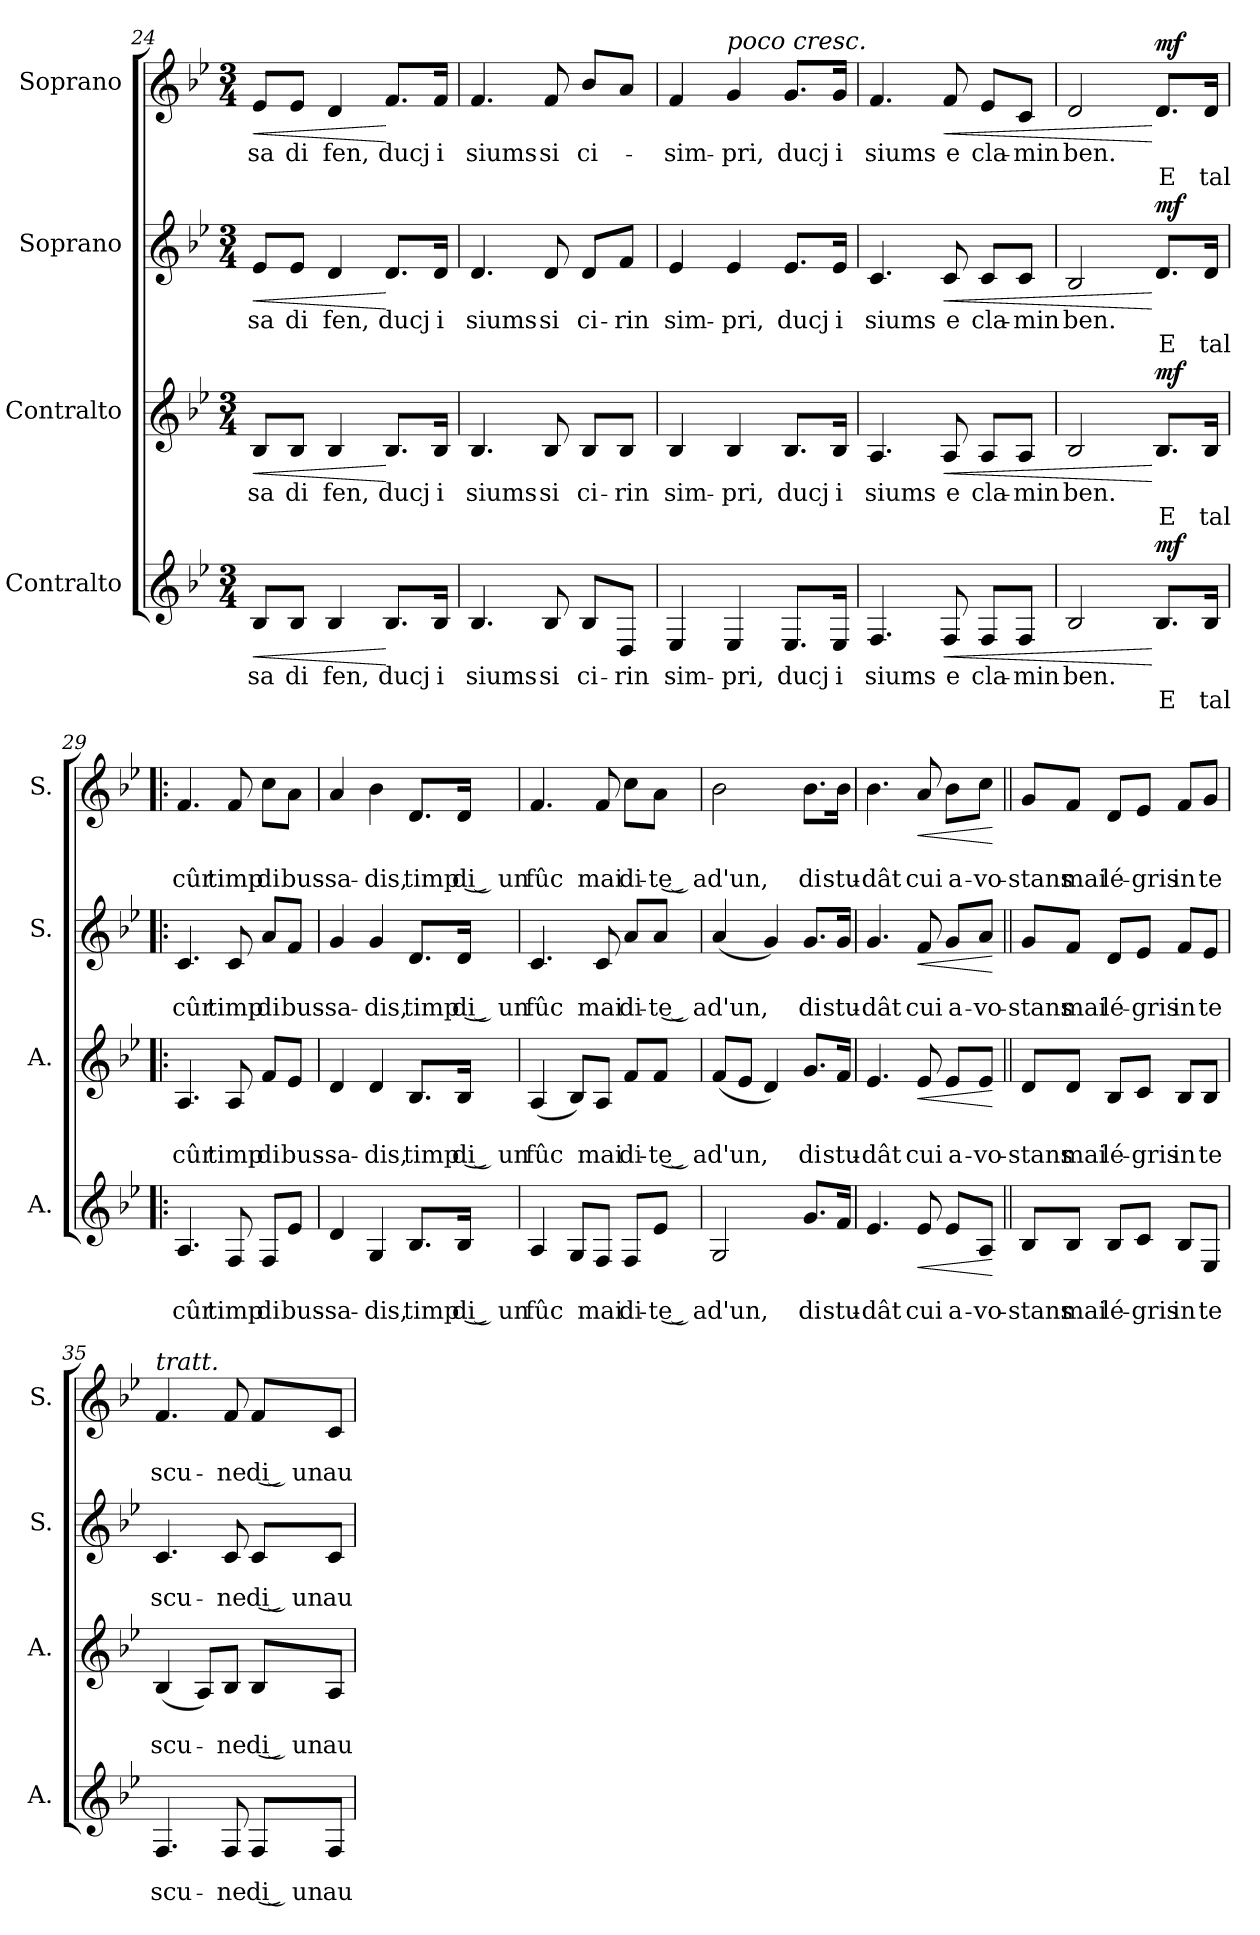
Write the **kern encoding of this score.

**kern	**text	**text	**dynam	**kern	**text	**text	**dynam	**kern	**text	**text	**dynam	**kern	**text	**text	**dynam
*part4	*part4	*part4	*part4	*part3	*part3	*part3	*part3	*part2	*part2	*part2	*part2	*part1	*part1	*part1	*part1
*staff4	*staff4	*staff4	*staff4	*staff3	*staff3	*staff3	*staff3	*staff2	*staff2	*staff2	*staff2	*staff1	*staff1	*staff1	*staff1
*I"Contralto	*	*	*	*I"Contralto	*	*	*	*I"Soprano	*	*	*	*I"Soprano	*	*	*
*I'A.	*	*	*	*I'A.	*	*	*	*I'S.	*	*	*	*I'S.	*	*	*
*clefG2	*	*	*	*clefG2	*	*	*	*clefG2	*	*	*	*clefG2	*	*	*
*k[b-e-]	*	*	*	*k[b-e-]	*	*	*	*k[b-e-]	*	*	*	*k[b-e-]	*	*	*
*M3/4	*	*	*	*M3/4	*	*	*	*M3/4	*	*	*	*M3/4	*	*	*
=24	=24	=24	=24	=24	=24	=24	=24	=24	=24	=24	=24	=24	=24	=24	=24
!	!LO:LY:b	!	!LO:HP:b	!	!LO:LY:b	!	!LO:HP:b	!	!LO:LY:b	!	!LO:HP:b	!	!LO:LY:b	!	!LO:HP:b
8B-/L	sa	.	<	8B-/L	sa	.	<	8e-/L	sa	.	<	8e-/L	sa	.	<
!	!LO:LY:b	!	!	!	!LO:LY:b	!	!	!	!LO:LY:b	!	!	!	!LO:LY:b	!	!
8B-/J	di	.	.	8B-/J	di	.	.	8e-/J	di	.	.	8e-/J	di	.	.
!	!LO:LY:b	!	!	!	!LO:LY:b	!	!	!	!LO:LY:b	!	!	!	!LO:LY:b	!	!
4B-/	fen,	.	.	4B-/	fen,	.	.	4d/	fen,	.	.	4d/	fen,	.	.
!	!LO:LY:b	!	!	!	!LO:LY:b	!	!	!	!LO:LY:b	!	!	!	!LO:LY:b	!	!
8.B-/L	ducj	.	[	8.B-/L	ducj	.	[	8.d/L	ducj	.	[	8.f/L	ducj	.	[
!	!LO:LY:b	!	!	!	!LO:LY:b	!	!	!	!LO:LY:b	!	!	!	!LO:LY:b	!	!
16B-/Jk	i	.	.	16B-/Jk	i	.	.	16d/Jk	i	.	.	16f/Jk	i	.	.
=25	=25	=25	=25	=25	=25	=25	=25	=25	=25	=25	=25	=25	=25	=25	=25
!	!LO:LY:b	!	!	!	!LO:LY:b	!	!	!	!LO:LY:b	!	!	!	!LO:LY:b	!	!
4.B-/	siums	.	.	4.B-/	siums	.	.	4.d/	siums	.	.	4.f/	siums	.	.
!	!LO:LY:b	!	!	!	!LO:LY:b	!	!	!	!LO:LY:b	!	!	!	!LO:LY:b	!	!
8B-/	si	.	.	8B-/	si	.	.	8d/	si	.	.	8f/	si	.	.
!	!LO:LY:b	!	!	!	!LO:LY:b	!	!	!	!LO:LY:b	!	!	!	!LO:LY:b	!	!
8B-/L	ci-	.	.	8B-/L	ci-	.	.	8d/L	ci-	.	.	8b-/L	ci-	.	.
!	!LO:LY:b	!	!	!	!LO:LY:b	!	!	!	!LO:LY:b	!	!	!	!	!	!
8D/J	-rin	.	.	8B-/J	-rin	.	.	8f/J	-rin	.	.	8a/J	.	.	.
=26	=26	=26	=26	=26	=26	=26	=26	=26	=26	=26	=26	=26	=26	=26	=26
!	!LO:LY:b	!	!	!	!LO:LY:b	!	!	!	!LO:LY:b	!	!	!	!LO:LY:b	!	!
4E-/	sim-	.	.	4B-/	sim-	.	.	4e-/	sim-	.	.	4f/	sim-	.	.
!	!	!	!	!	!	!	!	!	!	!	!	!LO:TX:a:i:t=poco cresc.	!	!	!
!	!LO:LY:b	!	!	!	!LO:LY:b	!	!	!	!LO:LY:b	!	!	!	!LO:LY:b	!	!
4E-/	-pri,	.	.	4B-/	-pri,	.	.	4e-/	-pri,	.	.	4g/	-pri,	.	.
!	!LO:LY:b	!	!	!	!LO:LY:b	!	!	!	!LO:LY:b	!	!	!	!LO:LY:b	!	!
8.E-/L	ducj	.	.	8.B-/L	ducj	.	.	8.e-/L	ducj	.	.	8.g/L	ducj	.	.
!	!LO:LY:b	!	!	!	!LO:LY:b	!	!	!	!LO:LY:b	!	!	!	!LO:LY:b	!	!
16E-/Jk	i	.	.	16B-/Jk	i	.	.	16e-/Jk	i	.	.	16g/Jk	i	.	.
=27	=27	=27	=27	=27	=27	=27	=27	=27	=27	=27	=27	=27	=27	=27	=27
!	!LO:LY:b	!	!	!	!LO:LY:b	!	!	!	!LO:LY:b	!	!	!	!LO:LY:b	!	!
4.F/	siums	.	.	4.A/	siums	.	.	4.c/	siums	.	.	4.f/	siums	.	.
!	!LO:LY:b	!	!LO:HP:b	!	!LO:LY:b	!	!LO:HP:b	!	!LO:LY:b	!	!LO:HP:b	!	!LO:LY:b	!	!LO:HP:b
8F/	e	.	<	8A/	e	.	<	8c/	e	.	<	8f/	e	.	<
!	!LO:LY:b	!	!	!	!LO:LY:b	!	!	!	!LO:LY:b	!	!	!	!LO:LY:b	!	!
8F/L	cla-	.	.	8A/L	cla-	.	.	8c/L	cla-	.	.	8e-/L	cla-	.	.
!	!LO:LY:b	!	!	!	!LO:LY:b	!	!	!	!LO:LY:b	!	!	!	!LO:LY:b	!	!
8F/J	-min	.	.	8A/J	-min	.	.	8c/J	-min	.	.	8c/J	-min	.	.
!!LO:LB:g=z
=28	=28	=28	=28	=28	=28	=28	=28	=28	=28	=28	=28	=28	=28	=28	=28
!	!LO:LY:b	!	!	!	!LO:LY:b	!	!	!	!LO:LY:b	!	!	!	!LO:LY:b	!	!
2B-/	ben.	.	.	2B-/	ben.	.	.	2B-/	ben.	.	.	2d/	ben.	.	.
!	!	!LO:LY:b	!LO:DY:n=1:a	!	!	!LO:LY:b	!LO:DY:n=1:a	!	!	!LO:LY:b	!LO:DY:n=1:a	!	!	!LO:LY:b	!LO:DY:n=1:a
8.B-/L	.	E	[ mf	8.B-/L	.	E	[ mf	8.d/L	.	E	[ mf	8.d/L	.	E	[ mf
!	!	!LO:LY:b	!	!	!	!LO:LY:b	!	!	!	!LO:LY:b	!	!	!	!LO:LY:b	!
16B-/Jk	.	tal	.	16B-/Jk	.	tal	.	16d/Jk	.	tal	.	16d/Jk	.	tal	.
=29!|:	=29!|:	=29!|:	=29!|:	=29!|:	=29!|:	=29!|:	=29!|:	=29!|:	=29!|:	=29!|:	=29!|:	=29!|:	=29!|:	=29!|:	=29!|:
!	!	!LO:LY:b	!	!	!	!LO:LY:b	!	!	!	!LO:LY:b	!	!	!	!LO:LY:b	!
4.A/	.	cûr	.	4.A/	.	cûr	.	4.c/	.	cûr	.	4.f/	.	cûr	.
!	!	!LO:LY:b	!	!	!	!LO:LY:b	!	!	!	!LO:LY:b	!	!	!	!LO:LY:b	!
8F/	.	timp	.	8A/	.	timp	.	8c/	.	timp	.	8f/	.	timp	.
!	!	!LO:LY:b	!	!	!	!LO:LY:b	!	!	!	!LO:LY:b	!	!	!	!LO:LY:b	!
8F/L	.	di	.	8f/L	.	di	.	8a/L	.	di	.	8cc\L	.	di	.
!	!	!LO:LY:b	!	!	!	!LO:LY:b	!	!	!	!LO:LY:b	!	!	!	!LO:LY:b	!
8e-/J	.	bus-	.	8e-/J	.	bus-	.	8f/J	.	bus-	.	8a\J	.	bus-	.
=30	=30	=30	=30	=30	=30	=30	=30	=30	=30	=30	=30	=30	=30	=30	=30
!	!	!LO:LY:b	!	!	!	!LO:LY:b	!	!	!	!LO:LY:b	!	!	!	!LO:LY:b	!
4d/	.	-sa-	.	4d/	.	-sa-	.	4g/	.	-sa-	.	4a/	.	-sa-	.
!	!	!LO:LY:b	!	!	!	!LO:LY:b	!	!	!	!LO:LY:b	!	!	!	!LO:LY:b	!
4G/	.	-dis,	.	4d/	.	-dis,	.	4g/	.	-dis,	.	4b-\	.	-dis,	.
!	!	!LO:LY:b	!	!	!	!LO:LY:b	!	!	!	!LO:LY:b	!	!	!	!LO:LY:b	!
8.B-/L	.	timp	.	8.B-/L	.	timp	.	8.d/L	.	timp	.	8.d/L	.	timp	.
!	!	!LO:LY:b	!	!	!	!LO:LY:b	!	!	!	!LO:LY:b	!	!	!	!LO:LY:b	!
16B-/Jk	.	di͜ un	.	16B-/Jk	.	di͜ un	.	16d/Jk	.	di͜ un	.	16d/Jk	.	di͜ un	.
=31	=31	=31	=31	=31	=31	=31	=31	=31	=31	=31	=31	=31	=31	=31	=31
!	!	!LO:LY:b	!	!	!	!LO:LY:b	!	!	!	!LO:LY:b	!	!	!	!LO:LY:b	!
4A/	.	fûc	.	(<4A/	.	fûc	.	4.c/	.	fûc	.	4.f/	.	fûc	.
8G/L	.	.	.	8B-/L)	.	.	.	.	.	.	.	.	.	.	.
!	!	!LO:LY:b	!	!	!	!LO:LY:b	!	!	!	!LO:LY:b	!	!	!	!LO:LY:b	!
8F/J	.	mai	.	8A/J	.	mai	.	8c/	.	mai	.	8f/	.	mai	.
!	!	!LO:LY:b	!	!	!	!LO:LY:b	!	!	!	!LO:LY:b	!	!	!	!LO:LY:b	!
8F/L	.	di-	.	8f/L	.	di-	.	8a/L	.	di-	.	8cc\L	.	di-	.
!	!	!LO:LY:b	!	!	!	!LO:LY:b	!	!	!	!LO:LY:b	!	!	!	!LO:LY:b	!
8e-/J	.	-te͜ a	.	8f/J	.	-te͜ a	.	8a/J	.	-te͜ a	.	8a\J	.	-te͜ a	.
=32	=32	=32	=32	=32	=32	=32	=32	=32	=32	=32	=32	=32	=32	=32	=32
!	!	!LO:LY:b	!	!	!	!LO:LY:b	!	!	!	!LO:LY:b	!	!	!	!LO:LY:b	!
2G/	.	d'un,	.	(<8f/L	.	-d'un,	.	(<4a/	.	d'un,	.	2b-\	.	d'un,	.
.	.	.	.	8e-/J	.	.	.	.	.	.	.	.	.	.	.
.	.	.	.	4d/)	.	.	.	4g/)	.	.	.	.	.	.	.
!	!	!LO:LY:b	!	!	!	!LO:LY:b	!	!	!	!LO:LY:b	!	!	!	!LO:LY:b	!
8.g/L	.	di	.	8.g/L	.	di	.	8.g/L	.	di	.	8.b-\L	.	di	.
!	!	!LO:LY:b	!	!	!	!LO:LY:b	!	!	!	!LO:LY:b	!	!	!	!LO:LY:b	!
16f/Jk	.	stu-	.	16f/Jk	.	stu-	.	16g/Jk	.	stu-	.	16b-\Jk	.	stu-	.
=33	=33	=33	=33	=33	=33	=33	=33	=33	=33	=33	=33	=33	=33	=33	=33
!	!	!LO:LY:b	!	!	!	!LO:LY:b	!	!	!	!LO:LY:b	!	!	!	!LO:LY:b	!
4.e-/	.	-dât	.	4.e-/	.	-dât	.	4.g/	.	-dât	.	4.b-\	.	-dât	.
!	!	!LO:LY:b	!LO:HP:b	!	!	!LO:LY:b	!LO:HP:b	!	!	!LO:LY:b	!LO:HP:b	!	!	!LO:LY:b	!LO:HP:b
8e-/	.	cui	<	8e-/	.	cui	<	8f/	.	cui	<	8a/	.	cui	<
!	!	!LO:LY:b	!	!	!	!LO:LY:b	!	!	!	!LO:LY:b	!	!	!	!LO:LY:b	!
8e-/L	.	a-	.	8e-/L	.	a-	.	8g/L	.	a-	.	8b-\L	.	a-	.
!	!	!LO:LY:b	!	!	!	!LO:LY:b	!	!	!	!LO:LY:b	!	!	!	!LO:LY:b	!
8A/J	.	-vo-	.	8e-/J	.	-vo-	.	8a/J	.	-vo-	.	8cc\J	.	-vo-	.
.	.	.	[	.	.	.	[	.	.	.	[	.	.	.	[
=34||	=34||	=34||	=34||	=34||	=34||	=34||	=34||	=34||	=34||	=34||	=34||	=34||	=34||	=34||	=34||
!	!	!LO:LY:b	!	!	!	!LO:LY:b	!	!	!	!LO:LY:b	!	!	!	!LO:LY:b	!
8B-/L	.	-stans	.	8d/L	.	-stans	.	8g/L	.	-stans	.	8g/L	.	-stans	.
!	!	!LO:LY:b	!	!	!	!LO:LY:b	!	!	!	!LO:LY:b	!	!	!	!LO:LY:b	!
8B-/J	.	mai	.	8d/J	.	mai	.	8f/J	.	mai	.	8f/J	.	mai	.
!	!	!LO:LY:b	!	!	!	!LO:LY:b	!	!	!	!LO:LY:b	!	!	!	!LO:LY:b	!
8B-/L	.	lé-	.	8B-/L	.	lé-	.	8d/L	.	lé-	.	8d/L	.	lé-	.
!	!	!LO:LY:b	!	!	!	!LO:LY:b	!	!	!	!LO:LY:b	!	!	!	!LO:LY:b	!
8c/J	.	-gris	.	8c/J	.	-gris	.	8e-/J	.	-gris	.	8e-/J	.	-gris	.
!	!	!LO:LY:b	!	!	!	!LO:LY:b	!	!	!	!LO:LY:b	!	!	!	!LO:LY:b	!
8B-/L	.	in	.	8B-/L	.	in	.	8f/L	.	in	.	8f/L	.	in	.
!	!	!LO:LY:b	!	!	!	!LO:LY:b	!	!	!	!LO:LY:b	!	!	!	!LO:LY:b	!
8E-/J	.	te	.	8B-/J	.	te	.	8e-/J	.	te	.	8g/J	.	te	.
!!LO:LB:g=z
=35	=35	=35	=35	=35	=35	=35	=35	=35	=35	=35	=35	=35	=35	=35	=35
!	!	!	!	!	!	!	!	!	!	!	!	!LO:TX:a:i:t=tratt.	!	!	!
!	!	!LO:LY:b	!	!	!	!LO:LY:b	!	!	!	!LO:LY:b	!	!	!	!LO:LY:b	!
4.F/	.	scu-	.	(<4B-/	.	scu-	.	4.c/	.	scu-	.	4.f/	.	scu-	.
.	.	.	.	8A/L)	.	.	.	.	.	.	.	.	.	.	.
!	!	!LO:LY:b	!	!	!	!LO:LY:b	!	!	!	!LO:LY:b	!	!	!	!LO:LY:b	!
8F/	.	-ne	.	8B-/J	.	-ne	.	8c/	.	-ne	.	8f/	.	-ne	.
!	!	!LO:LY:b	!	!	!	!LO:LY:b	!	!	!	!LO:LY:b	!	!	!	!LO:LY:b	!
8F/L	.	di͜ un	.	8B-/L	.	di͜ un	.	8c/L	.	di͜ un	.	8f/L	.	di͜ un	.
!	!	!LO:LY:b	!	!	!	!LO:LY:b	!	!	!	!LO:LY:b	!	!	!	!LO:LY:b	!
8F/J	.	au-	.	8A/J	.	au-	.	8c/J	.	au-	.	8c/J	.	au-	.
=	=	=	=	=	=	=	=	=	=	=	=	=	=	=	=
*-	*-	*-	*-	*-	*-	*-	*-	*-	*-	*-	*-	*-	*-	*-	*-
